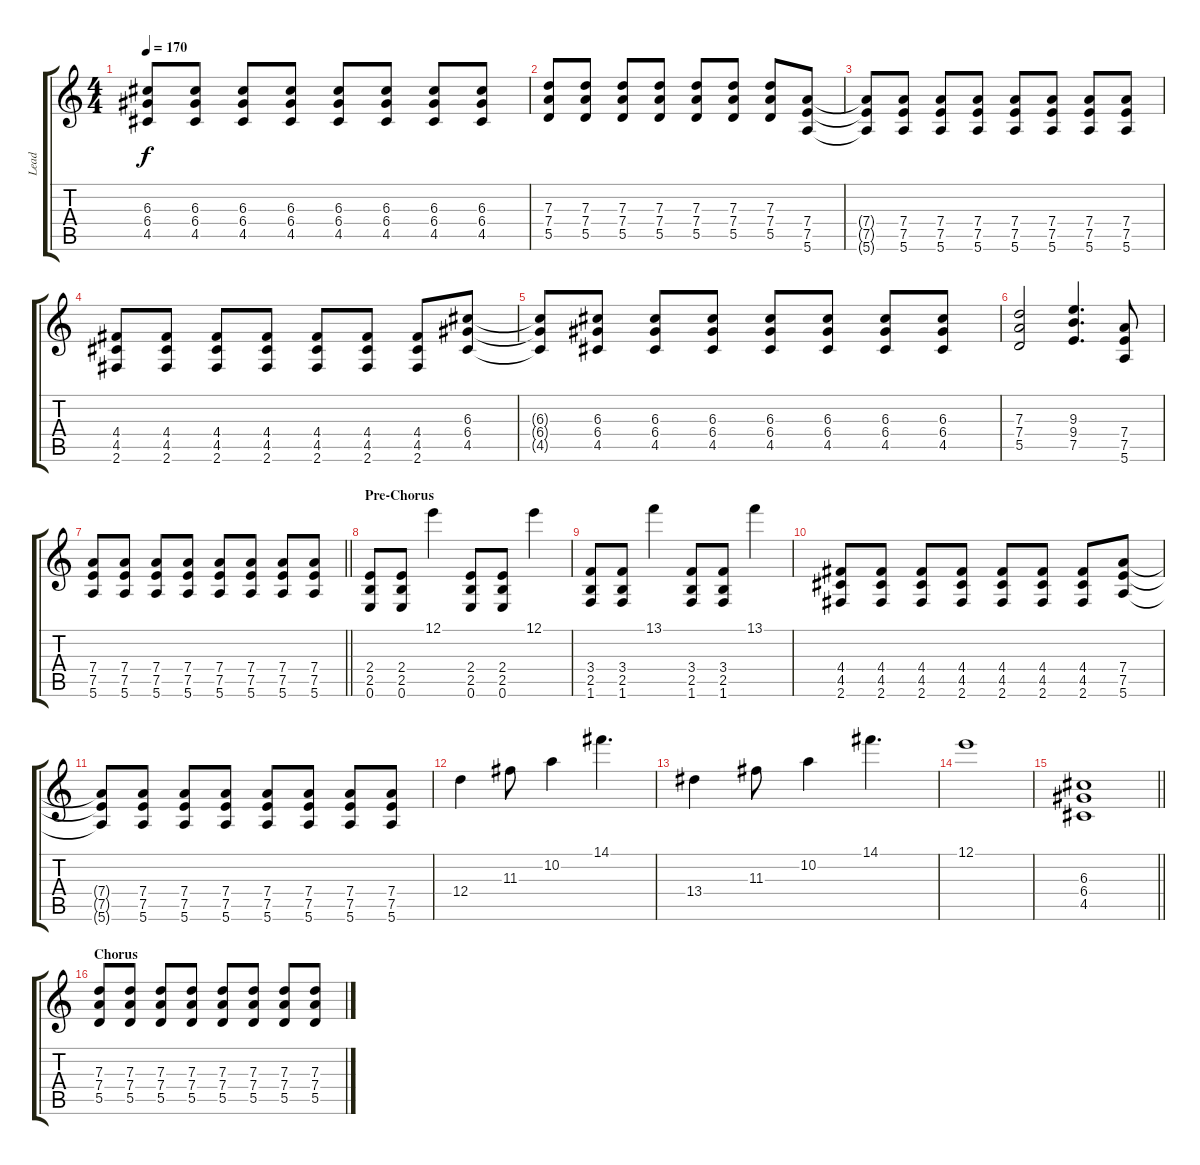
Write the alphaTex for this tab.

\track ("Lead" "Lead") {instrument overdrivenguitar}
\staff {score tabs}
\tuning (E4 B3 G3 D3 A2 E2) {hide}
\ts (4 4)
\tempo 170
\clef g2
\ks c
(6.3{t} 6.4{t} 4.5{t}).8{dy f} (6.3 6.4 4.5).8 (6.3 6.4 4.5).8 (6.3 6.4 4.5).8 (6.3 6.4 4.5).8 (6.3 6.4 4.5).8 (6.3 6.4 4.5).8 (6.3 6.4 4.5).8 |
(7.3 7.4 5.5).8 (7.3 7.4 5.5).8 (7.3 7.4 5.5).8 (7.3 7.4 5.5).8 (7.3 7.4 5.5).8 (7.3 7.4 5.5).8 (7.3 7.4 5.5).8 (7.4 7.5 5.6).8 |
(7.4{t} 7.5{t} 5.6{t}).8 (7.4 7.5 5.6).8 (7.4 7.5 5.6).8 (7.4 7.5 5.6).8 (7.4 7.5 5.6).8 (7.4 7.5 5.6).8 (7.4 7.5 5.6).8 (7.4 7.5 5.6).8 |
(4.4 4.5 2.6).8 (4.4 4.5 2.6).8 (4.4 4.5 2.6).8 (4.4 4.5 2.6).8 (4.4 4.5 2.6).8 (4.4 4.5 2.6).8 (4.4 4.5 2.6).8 (6.3 6.4 4.5).8 |
(6.3{t} 6.4{t} 4.5{t}).8 (6.3 6.4 4.5).8 (6.3 6.4 4.5).8 (6.3 6.4 4.5).8 (6.3 6.4 4.5).8 (6.3 6.4 4.5).8 (6.3 6.4 4.5).8 (6.3 6.4 4.5).8 |
(7.3 7.4 5.5).2 (9.3 9.4 7.5).4{d} (7.4 7.5 5.6).8 |
\barLineRight lightlight
(7.4 7.5 5.6).8 (7.4 7.5 5.6).8 (7.4 7.5 5.6).8 (7.4 7.5 5.6).8 (7.4 7.5 5.6).8 (7.4 7.5 5.6).8 (7.4 7.5 5.6).8 (7.4 7.5 5.6).8 |
\section ("" "Pre-Chorus")
(2.4 2.5 0.6).8 (2.4 2.5 0.6).8 12.1.4 (2.4 2.5 0.6).8 (2.4 2.5 0.6).8 12.1.4 |
(3.4 2.5 1.6).8 (3.4 2.5 1.6).8 13.1.4 (3.4 2.5 1.6).8 (3.4 2.5 1.6).8 13.1.4 |
(4.4 4.5 2.6).8 (4.4 4.5 2.6).8 (4.4 4.5 2.6).8 (4.4 4.5 2.6).8 (4.4 4.5 2.6).8 (4.4 4.5 2.6).8 (4.4 4.5 2.6).8 (7.4 7.5 5.6).8 |
(7.4{t} 7.5{t} 5.6{t}).8 (7.4 7.5 5.6).8 (7.4 7.5 5.6).8 (7.4 7.5 5.6).8 (7.4 7.5 5.6).8 (7.4 7.5 5.6).8 (7.4 7.5 5.6).8 (7.4 7.5 5.6).8 |
12.4.4 11.3.8 10.2.4 14.1.4{d} |
13.4.4 11.3.8 10.2.4 14.1.4{d} |
12.1.1 |
\barLineRight lightlight
(6.3 6.4 4.5).1 |
\section ("" "Chorus")
(7.3 7.4 5.5).8 (7.3 7.4 5.5).8 (7.3 7.4 5.5).8 (7.3 7.4 5.5).8 (7.3 7.4 5.5).8 (7.3 7.4 5.5).8 (7.3 7.4 5.5).8 (7.3 7.4 5.5).8
